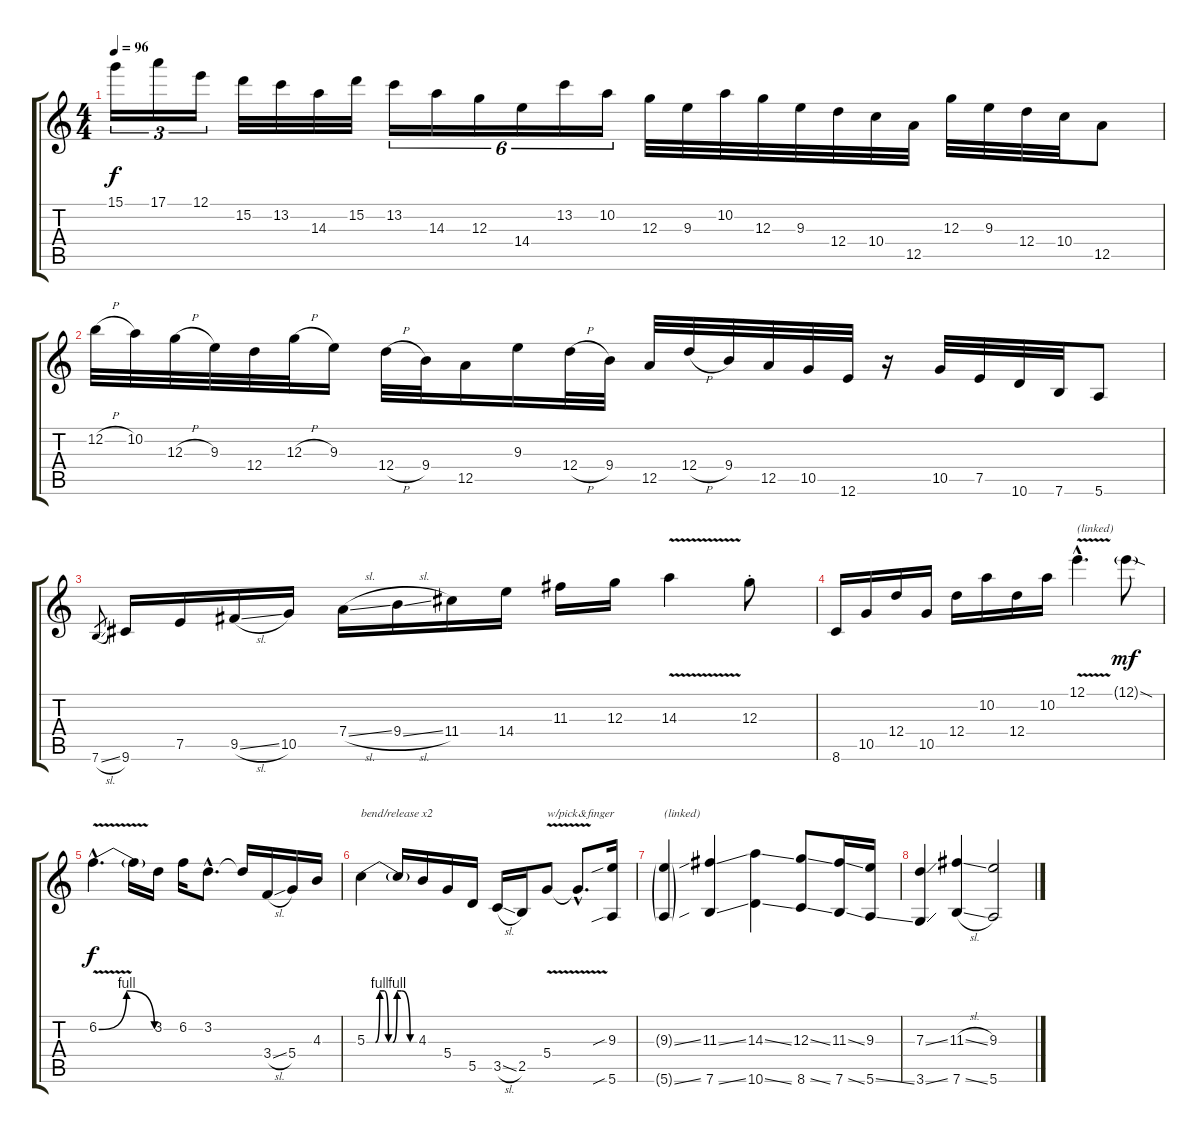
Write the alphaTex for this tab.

\track "" {instrument distortionguitar}
\staff {score tabs}
\tuning (E4 B3 G3 D3 A2 E2) {hide}
\ts (4 4)
\tempo 96
\clef g2
\ks c
15.1.16{tu (3 2) dy f} 17.1.16{tu (3 2)} 12.1.16{tu (3 2)} 15.2.32 13.2.32 14.3.32 15.2.32 13.2.16{tu (6 4)} 14.3.16{tu (6 4)} 12.3.16{tu (6 4)} 14.4.16{tu (6 4)} 13.2.16{tu (6 4)} 10.2.16{tu (6 4)} 12.3.32 9.3.32 10.2.32 12.3.32 9.3.32 12.4.32 10.4.32 12.5.32 12.3.32 9.3.32 12.4.32 10.4.32 12.5.8 |
12.2{h}.32 10.2.32 12.3{h}.32 9.3.32 12.4.32 12.3{h}.32 9.3.16 12.4{h}.32 9.4.32 12.5.16 9.3.16 12.4{h}.32 9.4.32 12.5.32 12.4{h}.32 9.4.32 12.5.32 10.5.32 12.6.32 r.16 10.5.32 7.5.32 10.6.32 7.6.32 5.6.8 |
7.6{sl}.8{gr} 9.6.16 7.5.16 9.5{sl}.16 10.5.16 7.4{sl}.16 9.4{sl}.16 11.4.16 14.4.16 11.3.16 12.3.16 14.3{v}.4 12.3{st}.8 |
8.6.16 10.5.16 12.4.16 10.5.16 12.4.16 10.2.16 12.4.16 10.2.16 12.1{v hac}.4{d txt "(linked)"} 12.1{sod g}.8{dy mf} |
6.2{be (bendrelease 0 0 15 4 30 4 60 0) v hac}.4{d dy f} 6.2{t}.16 3.2.16 6.2.16 3.2{hac}.8{d} 3.2{t}.16 3.4{sl}.16 5.4.16 4.3.16 |
5.3{be (custom 0 0 5 0 10 0 15 4 20 4 25 0 30 0 35 4 40 4 50 0 60 0)}.4{txt "bend/release x2"} 5.3{t}.16 4.3.16 5.4.16 5.5.16 3.5{sl}.16 2.5.16 5.4{v}.8{txt "w/pick&finger"} 5.4{hac t}.8{d} (9.3{sib} 5.6{sib}).16 |
(9.3{ss g} 5.6{ss g}).4{txt "(linked)"} (11.3{ss} 7.6{ss}).4 (14.3{ss} 10.6{ss}).4 (12.3{ss} 8.6{ss}).8 (11.3{ss} 7.6{ss}).16 (9.3 5.6{ss}).16 |
(7.3{ss} 3.6{ss}).4 (11.3{sl} 7.6{sl}).4 (9.3 5.6).2
